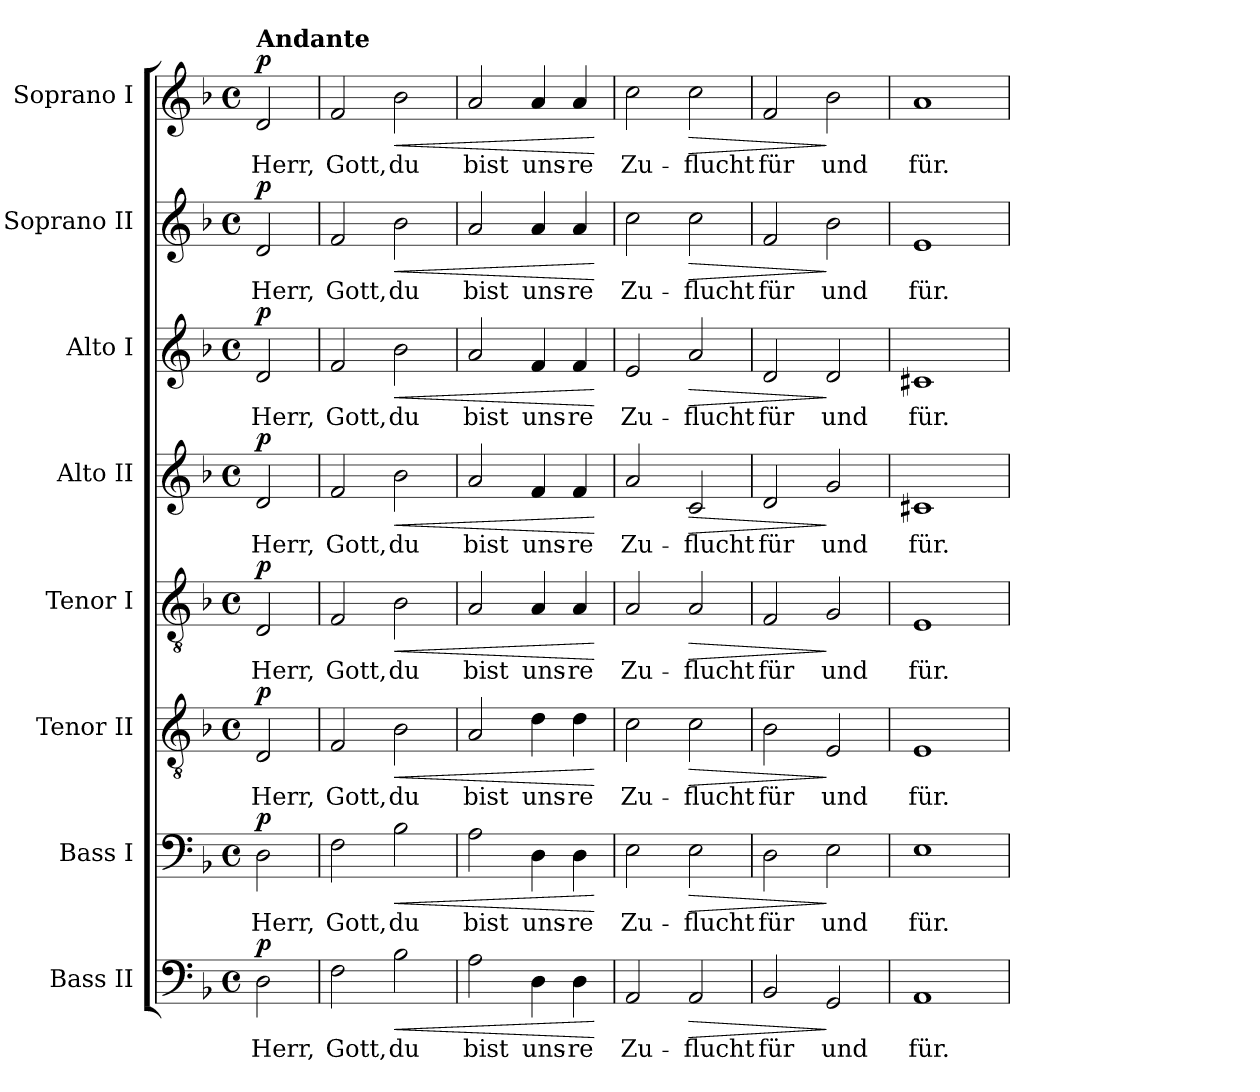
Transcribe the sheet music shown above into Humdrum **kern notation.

**kern	**text	**dynam	**kern	**text	**dynam	**kern	**text	**dynam	**kern	**text	**dynam	**kern	**text	**dynam	**kern	**text	**dynam	**kern	**text	**dynam	**kern	**text	**dynam
*part8	*part8	*part8	*part7	*part7	*part7	*part6	*part6	*part6	*part5	*part5	*part5	*part4	*part4	*part4	*part3	*part3	*part3	*part2	*part2	*part2	*part1	*part1	*part1
*staff8	*staff8	*staff8	*staff7	*staff7	*staff7	*staff6	*staff6	*staff6	*staff5	*staff5	*staff5	*staff4	*staff4	*staff4	*staff3	*staff3	*staff3	*staff2	*staff2	*staff2	*staff1	*staff1	*staff1
*I"Bass II	*	*	*I"Bass I	*	*	*I"Tenor II	*	*	*I"Tenor I	*	*	*I"Alto II	*	*	*I"Alto I	*	*	*I"Soprano II	*	*	*I"Soprano I	*	*
*	*	*	*	*	*	*	*	*	*	*	*	*	*	*	*	*	*	*I'Pno	*	*	*I'Pno	*	*
*clefF4	*	*	*clefF4	*	*	*clefGv2	*	*	*clefGv2	*	*	*clefG2	*	*	*clefG2	*	*	*clefG2	*	*	*clefG2	*	*
*k[b-]	*	*	*k[b-]	*	*	*k[b-]	*	*	*k[b-]	*	*	*k[b-]	*	*	*k[b-]	*	*	*k[b-]	*	*	*k[b-]	*	*
*d:	*	*	*d:	*	*	*d:	*	*	*d:	*	*	*d:	*	*	*d:	*	*	*d:	*	*	*d:	*	*
*M4/4	*	*	*M4/4	*	*	*M4/4	*	*	*M4/4	*	*	*M4/4	*	*	*M4/4	*	*	*M4/4	*	*	*M4/4	*	*
*met(c)	*	*	*met(c)	*	*	*met(c)	*	*	*met(c)	*	*	*met(c)	*	*	*met(c)	*	*	*met(c)	*	*	*met(c)	*	*
=1	=1	=1	=1	=1	=1	=1	=1	=1	=1	=1	=1	=1	=1	=1	=1	=1	=1	=1	=1	=1	=1	=1	=1
!	!	!	!	!	!	!	!	!	!	!	!	!	!	!	!	!	!	!	!	!	!LO:TX:a:B:t=Andante	!	!
!	!	!LO:DY:a	!	!	!LO:DY:a	!	!	!LO:DY:a	!	!	!LO:DY:a	!	!	!LO:DY:a	!	!	!LO:DY:a	!	!	!LO:DY:a	!	!	!LO:DY:a
2D\	Herr,	p	2D\	Herr,	p	2D/	Herr,	p	2D/	Herr,	p	2d/	Herr,	p	2d/	Herr,	p	2d/	Herr,	p	2d/	Herr,	p
=2	=2	=2	=2	=2	=2	=2	=2	=2	=2	=2	=2	=2	=2	=2	=2	=2	=2	=2	=2	=2	=2	=2	=2
2F\	Gott,	.	2F\	Gott,	.	2F/	Gott,	.	2F/	Gott,	.	2f/	Gott,	.	2f/	Gott,	.	2f/	Gott,	.	2f/	Gott,	.
!	!	!LO:HP:b	!	!	!LO:HP:b	!	!	!LO:HP:b	!	!	!LO:HP:b	!	!	!LO:HP:b	!	!	!LO:HP:b	!	!	!LO:HP:b	!	!	!LO:HP:b
2B-\	du	<	2B-\	du	<	2B-\	du	<	2B-\	du	<	2b-\	du	<	2b-\	du	<	2b-\	du	<	2b-\	du	<
=3	=3	=3	=3	=3	=3	=3	=3	=3	=3	=3	=3	=3	=3	=3	=3	=3	=3	=3	=3	=3	=3	=3	=3
2A\	bist	.	2A\	bist	.	2A/	bist	.	2A/	bist	.	2a/	bist	.	2a/	bist	.	2a/	bist	.	2a/	bist	.
4D\	uns-	.	4D\	uns-	.	4d\	uns-	.	4A/	uns-	.	4f/	uns-	.	4f/	uns-	.	4a/	uns-	.	4a/	uns-	.
4D\	-re	.	4D\	-re	.	4d\	-re	.	4A/	-re	.	4f/	-re	.	4f/	-re	.	4a/	-re	.	4a/	-re	.
.	.	[	.	.	[	.	.	[	.	.	[	.	.	[	.	.	[	.	.	[	.	.	[
=4	=4	=4	=4	=4	=4	=4	=4	=4	=4	=4	=4	=4	=4	=4	=4	=4	=4	=4	=4	=4	=4	=4	=4
2AA/	Zu-	.	2E\	Zu-	.	2c\	Zu-	.	2A/	Zu-	.	2a/	Zu-	.	2e/	Zu-	.	2cc\	Zu-	.	2cc\	Zu-	.
!	!	!LO:HP:b	!	!	!LO:HP:b	!	!	!LO:HP:b	!	!	!LO:HP:b	!	!	!LO:HP:b	!	!	!LO:HP:b	!	!	!LO:HP:b	!	!	!LO:HP:b
2AA/	-flucht	>	2E\	-flucht	>	2c\	-flucht	>	2A/	-flucht	>	2c/	-flucht	>	2a/	-flucht	>	2cc\	-flucht	>	2cc\	-flucht	>
=5	=5	=5	=5	=5	=5	=5	=5	=5	=5	=5	=5	=5	=5	=5	=5	=5	=5	=5	=5	=5	=5	=5	=5
2BB-/	für	.	2D\	für	.	2B-\	für	.	2F/	für	.	2d/	für	.	2d/	für	.	2f/	für	.	2f/	für	.
2GG/	und	]	2E\	und	]	2E/	und	]	2G/	und	]	2g/	und	]	2d/	und	]	2b-\	und	]	2b-\	und	]
=6	=6	=6	=6	=6	=6	=6	=6	=6	=6	=6	=6	=6	=6	=6	=6	=6	=6	=6	=6	=6	=6	=6	=6
1AA	für.	.	1E	für.	.	1E	für.	.	1E	für.	.	1c#X	für.	.	1c#X	für.	.	1e	für.	.	1a	für.	.
=	=	=	=	=	=	=	=	=	=	=	=	=	=	=	=	=	=	=	=	=	=	=	=
*-	*-	*-	*-	*-	*-	*-	*-	*-	*-	*-	*-	*-	*-	*-	*-	*-	*-	*-	*-	*-	*-	*-	*-
